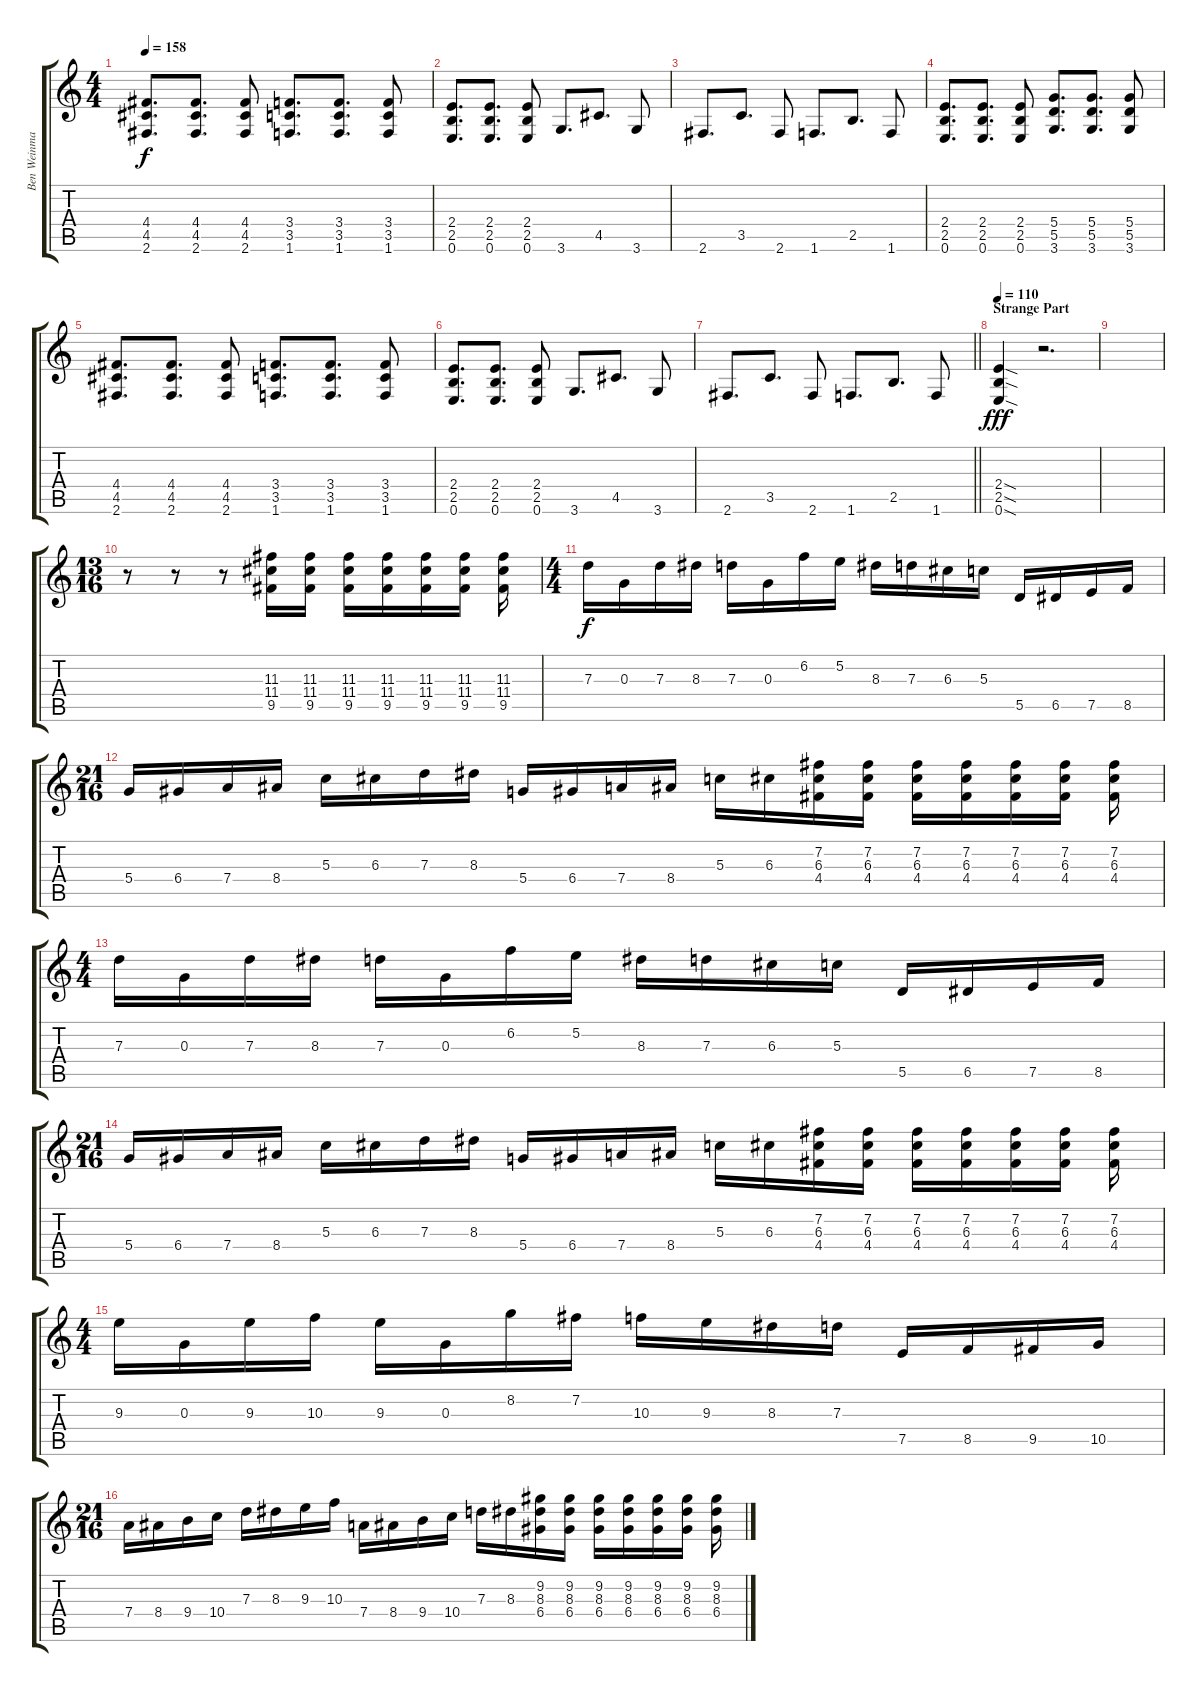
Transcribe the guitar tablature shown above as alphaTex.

\track ("Ben Weinman" "Ben Weinma") {instrument overdrivenguitar}
\staff {score tabs}
\tuning (E4 B3 G3 D3 A2 E2) {hide}
\ts (4 4)
\tempo 158
\clef g2
\ks c
(4.4 4.5 2.6).8{d dy f} (4.4 4.5 2.6).8{d} (4.4 4.5 2.6).8 (3.4 3.5 1.6).8{d} (3.4 3.5 1.6).8{d} (3.4 3.5 1.6).8 |
(2.4 2.5 0.6).8{d} (2.4 2.5 0.6).8{d} (2.4 2.5 0.6).8 3.6.8{d} 4.5.8{d} 3.6.8 |
2.6.8{d} 3.5.8{d} 2.6.8 1.6.8{d} 2.5.8{d} 1.6.8 |
(2.4 2.5 0.6).8{d} (2.4 2.5 0.6).8{d} (2.4 2.5 0.6).8 (5.4 5.5 3.6).8{d} (5.4 5.5 3.6).8{d} (5.4 5.5 3.6).8 |
(4.4 4.5 2.6).8{d} (4.4 4.5 2.6).8{d} (4.4 4.5 2.6).8 (3.4 3.5 1.6).8{d} (3.4 3.5 1.6).8{d} (3.4 3.5 1.6).8 |
(2.4 2.5 0.6).8{d} (2.4 2.5 0.6).8{d} (2.4 2.5 0.6).8 3.6.8{d} 4.5.8{d} 3.6.8 |
\barLineRight lightlight
2.6.8{d} 3.5.8{d} 2.6.8 1.6.8{d} 2.5.8{d} 1.6.8 |
\section ("" "Strange Part")
\tempo 110
(2.4{sod} 2.5{sod} 0.6{sod}).4{dy fff} r.2{d} |
|
\ts (13 16)
r.8 r.8 r.8 (11.3 11.4 9.5).16 (11.3 11.4 9.5).16 (11.3 11.4 9.5).16 (11.3 11.4 9.5).16 (11.3 11.4 9.5).16 (11.3 11.4 9.5).16 (11.3 11.4 9.5).16 |
\ts (4 4)
7.3.16{dy f} 0.3.16 7.3.16 8.3.16 7.3.16 0.3.16 6.2.16 5.2.16 8.3.16 7.3.16 6.3.16 5.3.16 5.5.16 6.5.16 7.5.16 8.5.16 |
\ts (21 16)
5.4.16 6.4.16 7.4.16 8.4.16 5.3.16 6.3.16 7.3.16 8.3.16 5.4.16 6.4.16 7.4.16 8.4.16 5.3.16 6.3.16 (7.2 6.3 4.4).16 (7.2 6.3 4.4).16 (7.2 6.3 4.4).16 (7.2 6.3 4.4).16 (7.2 6.3 4.4).16 (7.2 6.3 4.4).16 (7.2 6.3 4.4).16 |
\ts (4 4)
7.3.16 0.3.16 7.3.16 8.3.16 7.3.16 0.3.16 6.2.16 5.2.16 8.3.16 7.3.16 6.3.16 5.3.16 5.5.16 6.5.16 7.5.16 8.5.16 |
\ts (21 16)
5.4.16 6.4.16 7.4.16 8.4.16 5.3.16 6.3.16 7.3.16 8.3.16 5.4.16 6.4.16 7.4.16 8.4.16 5.3.16 6.3.16 (7.2 6.3 4.4).16 (7.2 6.3 4.4).16 (7.2 6.3 4.4).16 (7.2 6.3 4.4).16 (7.2 6.3 4.4).16 (7.2 6.3 4.4).16 (7.2 6.3 4.4).16 |
\ts (4 4)
9.3.16 0.3.16 9.3.16 10.3.16 9.3.16 0.3.16 8.2.16 7.2.16 10.3.16 9.3.16 8.3.16 7.3.16 7.5.16 8.5.16 9.5.16 10.5.16 |
\ts (21 16)
7.4.16 8.4.16 9.4.16 10.4.16 7.3.16 8.3.16 9.3.16 10.3.16 7.4.16 8.4.16 9.4.16 10.4.16 7.3.16 8.3.16 (9.2 8.3 6.4).16 (9.2 8.3 6.4).16 (9.2 8.3 6.4).16 (9.2 8.3 6.4).16 (9.2 8.3 6.4).16 (9.2 8.3 6.4).16 (9.2 8.3 6.4).16
